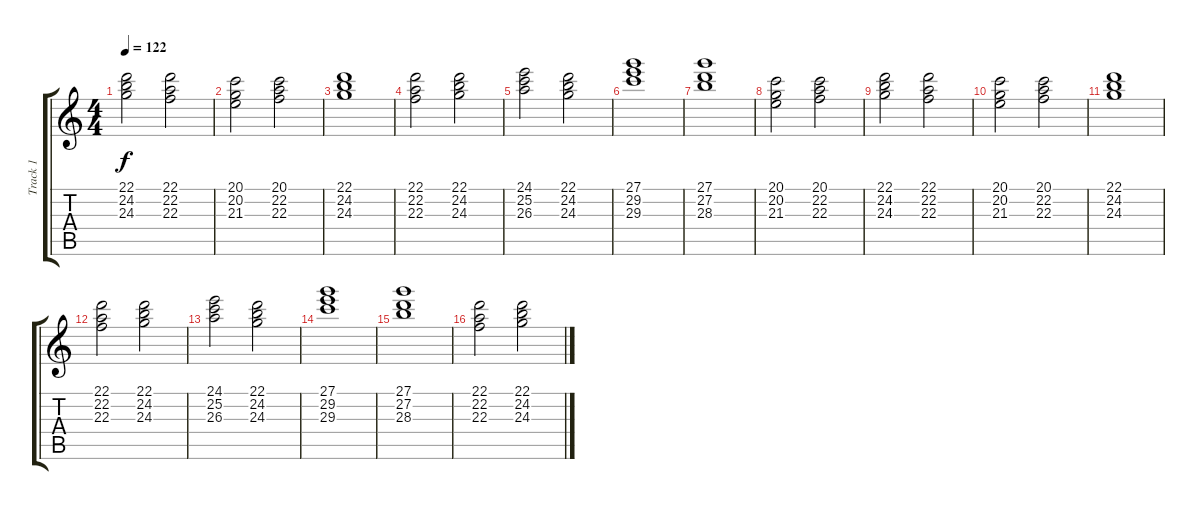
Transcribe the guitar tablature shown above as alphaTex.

\track ("Track 1" "Track 1") {instrument stringensemble1}
\staff {score tabs}
\tuning (E4 B3 G3 D3 A2 E2) {hide}
\ts (4 4)
\tempo 122
\clef g2
\ks c
(22.1 24.2 24.3).2{dy f} (22.1 22.2 22.3).2 |
(20.1 20.2 21.3).2 (20.1 22.2 22.3).2 |
(22.1 24.2 24.3).1 |
(22.1 22.2 22.3).2 (22.1 24.2 24.3).2 |
(24.1 25.2 26.3).2 (22.1 24.2 24.3).2 |
(27.1 29.2 29.3).1 |
(27.1 27.2 28.3).1 |
(20.1 20.2 21.3).2 (20.1 22.2 22.3).2 |
(22.1 24.2 24.3).2 (22.1 22.2 22.3).2 |
(20.1 20.2 21.3).2 (20.1 22.2 22.3).2 |
(22.1 24.2 24.3).1 |
(22.1 22.2 22.3).2 (22.1 24.2 24.3).2 |
(24.1 25.2 26.3).2 (22.1 24.2 24.3).2 |
(27.1 29.2 29.3).1 |
(27.1 27.2 28.3).1 |
(22.1 22.2 22.3).2 (22.1 24.2 24.3).2
